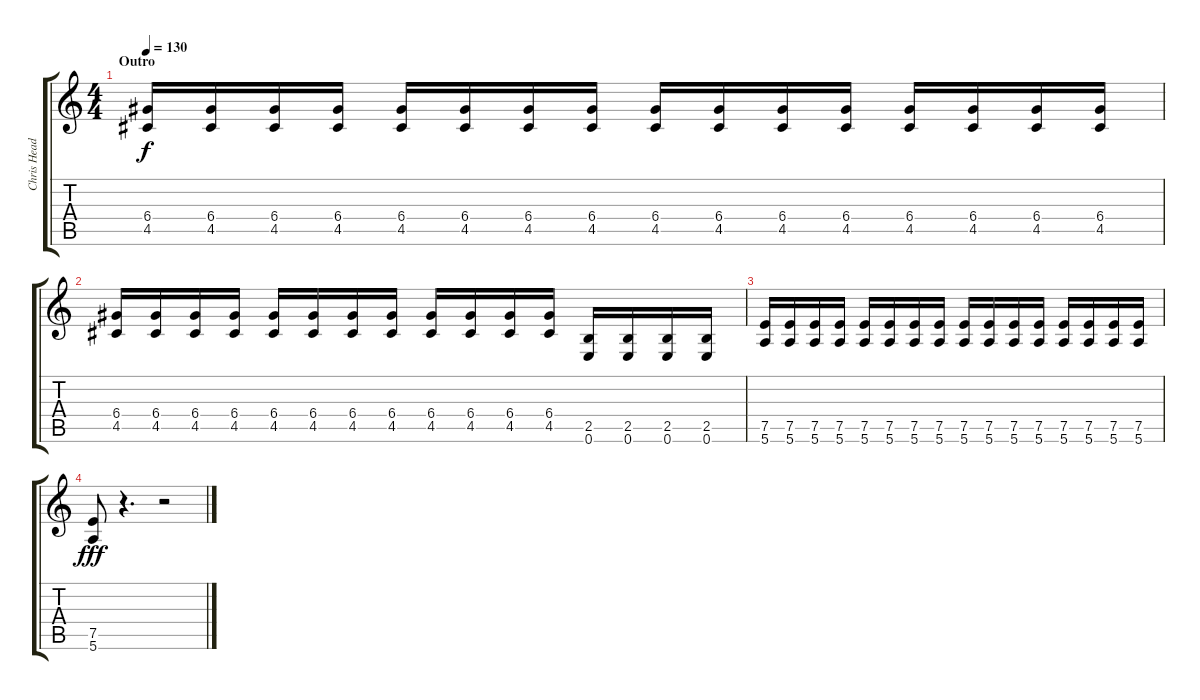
\track ("Chris Head Guitar" "Chris Head") {instrument overdrivenguitar}
\staff {score tabs}
\tuning (E4 B3 G3 D3 A2 E2) {hide}
\ts (4 4)
\section ("" "Outro")
\tempo 130
\clef g2
\ks c
(6.4 4.5).16{dy f} (6.4 4.5).16 (6.4 4.5).16 (6.4 4.5).16 (6.4 4.5).16 (6.4 4.5).16 (6.4 4.5).16 (6.4 4.5).16 (6.4 4.5).16 (6.4 4.5).16 (6.4 4.5).16 (6.4 4.5).16 (6.4 4.5).16 (6.4 4.5).16 (6.4 4.5).16 (6.4 4.5).16 |
(6.4 4.5).16 (6.4 4.5).16 (6.4 4.5).16 (6.4 4.5).16 (6.4 4.5).16 (6.4 4.5).16 (6.4 4.5).16 (6.4 4.5).16 (6.4 4.5).16 (6.4 4.5).16 (6.4 4.5).16 (6.4 4.5).16 (2.5 0.6).16 (2.5 0.6).16 (2.5 0.6).16 (2.5 0.6).16 |
(7.5 5.6).16 (7.5 5.6).16 (7.5 5.6).16 (7.5 5.6).16 (7.5 5.6).16 (7.5 5.6).16 (7.5 5.6).16 (7.5 5.6).16 (7.5 5.6).16 (7.5 5.6).16 (7.5 5.6).16 (7.5 5.6).16 (7.5 5.6).16 (7.5 5.6).16 (7.5 5.6).16 (7.5 5.6).16 |
(7.5 5.6).8{dy fff} r.4{d} r.2
